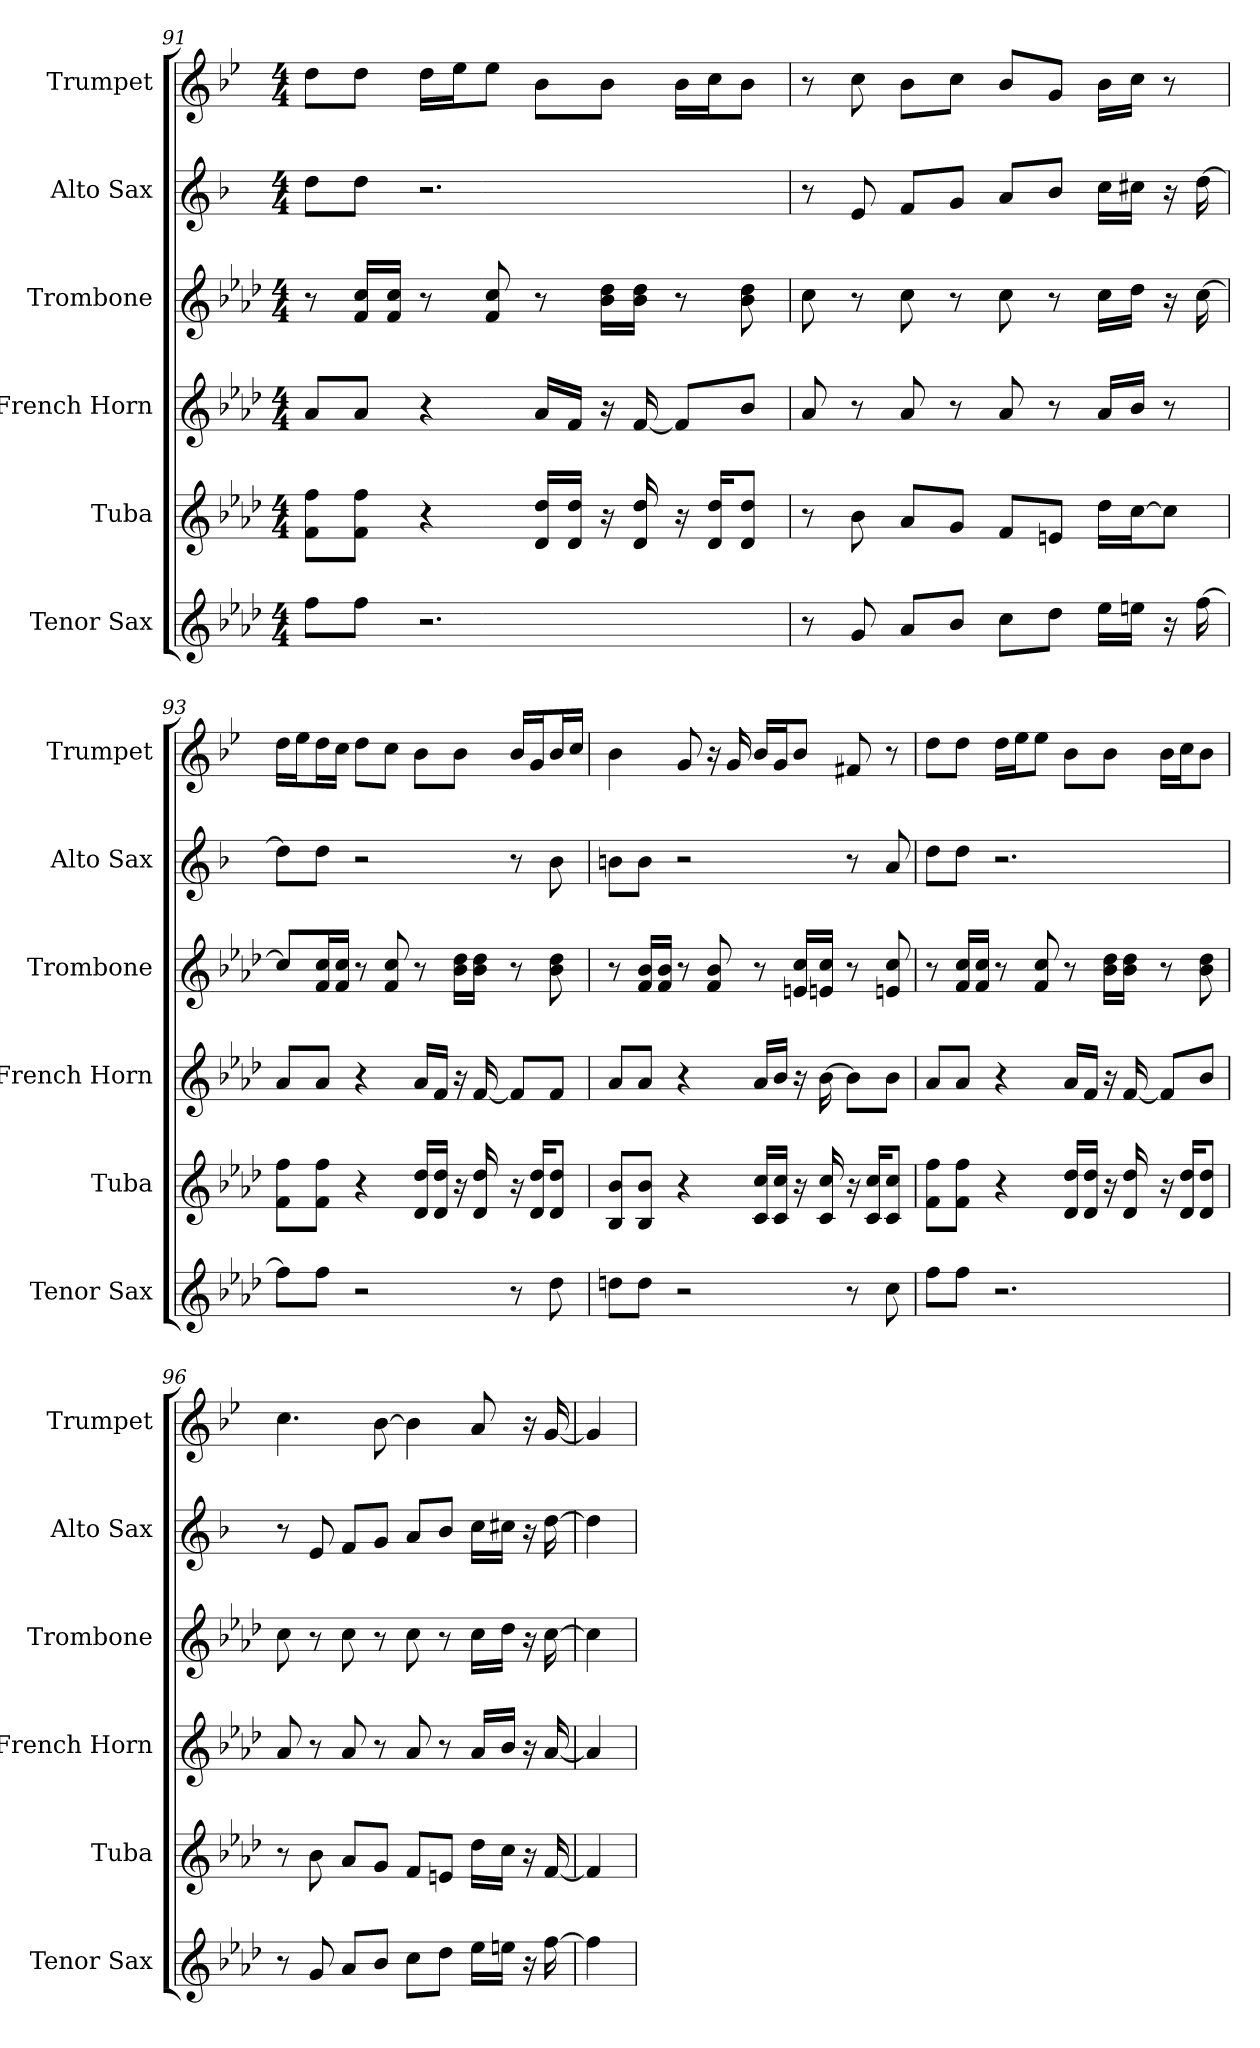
**kern	**kern	**kern	**kern	**kern	**kern
*part6	*part5	*part4	*part3	*part2	*part1
*staff6	*staff5	*staff4	*staff3	*staff2	*staff1
*I"Tenor Sax	*I"Tuba	*I"French Horn	*I"Trombone	*I"Alto Sax	*I"Trumpet
*I'Tenor Sax	*I'Tuba	*I'French Horn	*I'Trombone	*I'Alto Sax	*I'Trumpet
*clefG2	*clefG2	*clefG2	*clefG2	*clefG2	*clefG2
*ITrd8c14	*ITrd15c26	*ITrd8c14	*ITrd8c14	*ITrd5c9	*ITrd1c2
*k[b-e-a-d-]	*k[b-e-a-d-]	*k[b-e-a-d-]	*k[b-e-a-d-]	*k[b-e-a-d-]	*k[b-e-a-d-]
*M4/4	*M4/4	*M4/4	*M4/4	*M4/4	*M4/4
=91	=91	=91	=91	=91	=91
8fL	8FF 8FL	8A-L	8r	8fL	8ccL
8fJ	8FF 8FJ	8A-J	16F 16cLL	8fJ	8ccJ
.	.	.	16F 16cJJ	.	.
2.r	4r	4r	8r	2.r	16ccLL
.	.	.	.	.	16dd-J
.	.	.	8F 8c	.	8dd-J
.	16DD- 16D-LL	16A-LL	8r	.	8a-L
.	16DD- 16D-JJ	16FJJ	.	.	.
.	16r	16r	16B- 16d-LL	.	8a-J
.	16DD- 16D-	[16F	16B- 16d-JJ	.	.
.	16r	8FL]	8r	.	16a-LL
.	16DD- 16D-KL	.	.	.	16b-J
.	8DD- 8D-J	8B-J	8B- 8d-	.	8a-J
=92	=92	=92	=92	=92	=92
8r	8r	8A-	8c	8r	8r
8G	8BB-	8r	8r	8G	8b-
8A-L	8AA-L	8A-	8c	8A-L	8a-L
8B-J	8GGJ	8r	8r	8B-J	8b-J
8cL	8FFL	8A-	8c	8cL	8a-L
8d-J	8EEnJ	8r	8r	8d-J	8fJ
16e-LL	16D-LL	16A-LL	16cLL	16e-LL	16a-LL
16enJJ	[16CJ	16B-JJ	16d-JJ	16enJJ	16b-JJ
16r	8CJ]	8r	16r	16r	8r
[16f	.	.	[16c	[16f	.
=93	=93	=93	=93	=93	=93
8fL]	8FF 8FL	8A-L	8cL]	8fL]	16ccLL
.	.	.	.	.	16dd-J
8fJ	8FF 8FJ	8A-J	16F 16cL	8fJ	16ccL
.	.	.	16F 16cJJ	.	16b-JJ
2r	4r	4r	8r	2r	8ccL
.	.	.	8F 8c	.	8b-J
.	16DD- 16D-LL	16A-LL	8r	.	8a-L
.	16DD- 16D-JJ	16FJJ	.	.	.
.	16r	16r	16B- 16d-LL	.	8a-J
.	16DD- 16D-	[16F	16B- 16d-JJ	.	.
8r	16r	8FL]	8r	8r	16a-LL
.	16DD- 16D-KL	.	.	.	16fJ
8d-	8DD- 8D-J	8FJ	8B- 8d-	8d-	16a-L
.	.	.	.	.	16b-JJ
=94	=94	=94	=94	=94	=94
8dnL	8BBB- 8BB-L	8A-L	8r	8dnL	4a-
8dJ	8BBB- 8BB-J	8A-J	16F 16B-LL	8dJ	.
.	.	.	16F 16B-JJ	.	.
2r	4r	4r	8r	2r	8f
.	.	.	8F 8B-	.	16r
.	.	.	.	.	16f
.	16CC 16CLL	16A-LL	8r	.	16a-LL
.	16CC 16CJJ	16B-JJ	.	.	16fJ
.	16r	16r	16En 16cLL	.	8a-J
.	16CC 16C	[16B-	16En 16cJJ	.	.
8r	16r	8B-L]	8r	8r	8en
.	16CC 16CKL	.	.	.	.
8c	8CC 8CJ	8B-J	8En 8c	8c	8r
=95	=95	=95	=95	=95	=95
8fL	8FF 8FL	8A-L	8r	8fL	8ccL
8fJ	8FF 8FJ	8A-J	16F 16cLL	8fJ	8ccJ
.	.	.	16F 16cJJ	.	.
2.r	4r	4r	8r	2.r	16ccLL
.	.	.	.	.	16dd-J
.	.	.	8F 8c	.	8dd-J
.	16DD- 16D-LL	16A-LL	8r	.	8a-L
.	16DD- 16D-JJ	16FJJ	.	.	.
.	16r	16r	16B- 16d-LL	.	8a-J
.	16DD- 16D-	[16F	16B- 16d-JJ	.	.
.	16r	8FL]	8r	.	16a-LL
.	16DD- 16D-KL	.	.	.	16b-J
.	8DD- 8D-J	8B-J	8B- 8d-	.	8a-J
=96	=96	=96	=96	=96	=96
8r	8r	8A-	8c	8r	4.b-
8G	8BB-	8r	8r	8G	.
8A-L	8AA-L	8A-	8c	8A-L	.
8B-J	8GGJ	8r	8r	8B-J	[8a-
8cL	8FFL	8A-	8c	8cL	4a-]
8d-J	8EEnJ	8r	8r	8d-J	.
16e-LL	16D-LL	16A-LL	16cLL	16e-LL	8g
16enJJ	16CJJ	16B-JJ	16d-JJ	16enJJ	.
16r	16r	16r	16r	16r	16r
[16f	[16FF	[16A-	[16c	[16f	[16f
=97	=97	=97	=97	=97	=97
4f]	4FF]	4A-]	4c]	4f]	4f]
=	=	=	=	=	=
*-	*-	*-	*-	*-	*-
